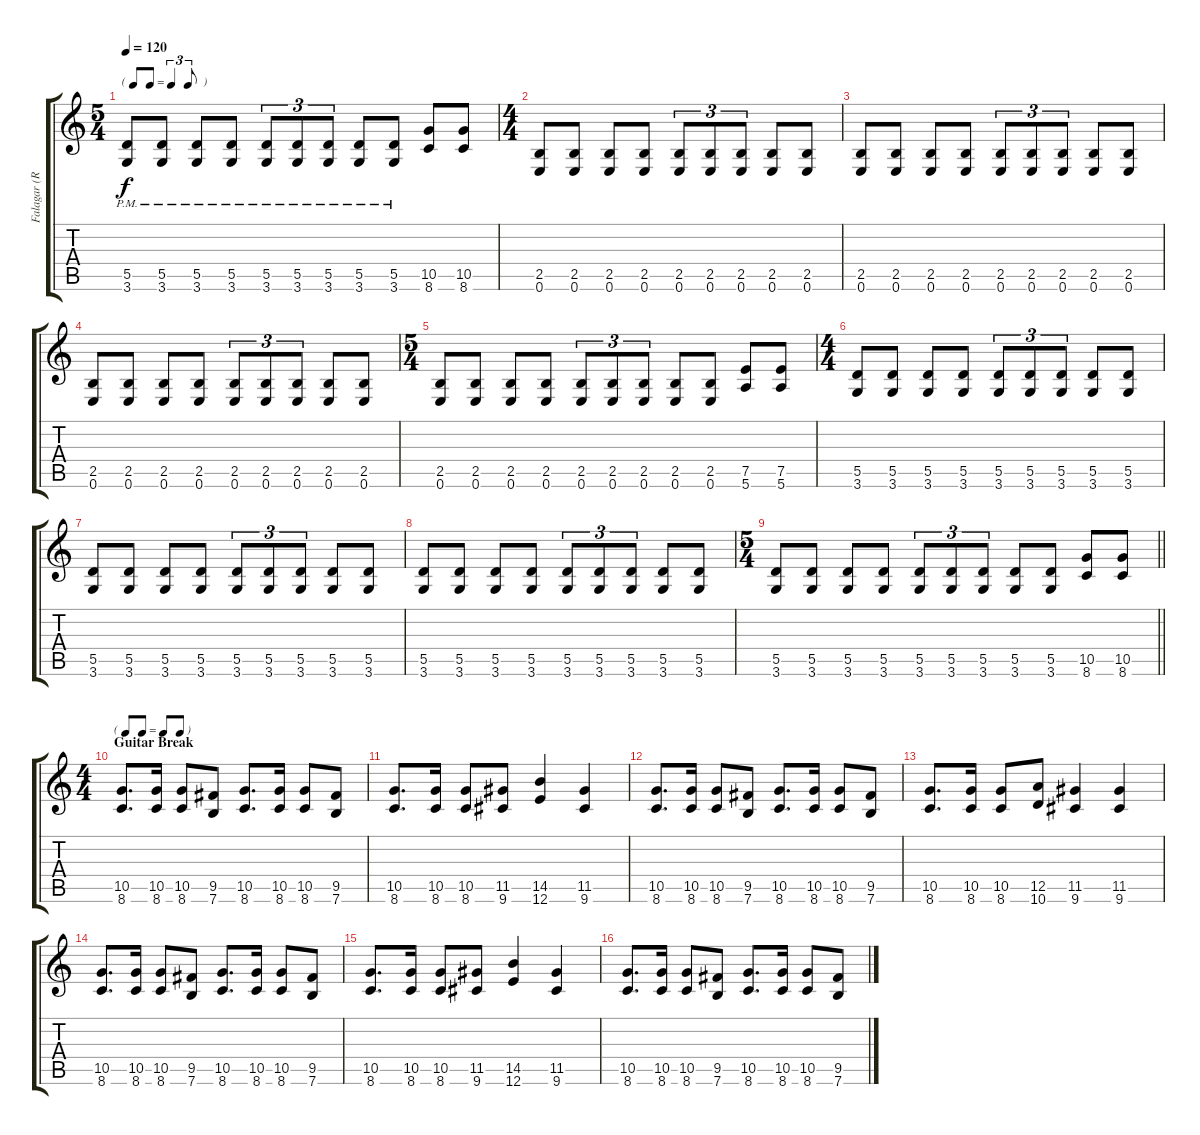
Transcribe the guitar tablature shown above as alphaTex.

\track ("Falagar (Rhythm)" "Falagar (R") {instrument distortionguitar}
\staff {score tabs}
\tuning (E4 B3 G3 D3 A2 E2) {hide}
\ts (5 4)
\tf triplet8th
\tempo 120
\clef g2
\ks c
(5.5{pm} 3.6{pm}).8{dy f} (5.5{pm} 3.6{pm}).8 (5.5{pm} 3.6{pm}).8 (5.5{pm} 3.6{pm}).8 (5.5{pm} 3.6{pm}).8{tu (3 2)} (5.5{pm} 3.6{pm}).8{tu (3 2)} (5.5{pm} 3.6{pm}).8{tu (3 2)} (5.5{pm} 3.6{pm}).8 (5.5{pm} 3.6{pm}).8 (10.5 8.6).8 (10.5 8.6).8 |
\ts (4 4)
(2.5 0.6).8 (2.5 0.6).8 (2.5 0.6).8 (2.5 0.6).8 (2.5 0.6).8{tu (3 2)} (2.5 0.6).8{tu (3 2)} (2.5 0.6).8{tu (3 2)} (2.5 0.6).8 (2.5 0.6).8 |
(2.5 0.6).8 (2.5 0.6).8 (2.5 0.6).8 (2.5 0.6).8 (2.5 0.6).8{tu (3 2)} (2.5 0.6).8{tu (3 2)} (2.5 0.6).8{tu (3 2)} (2.5 0.6).8 (2.5 0.6).8 |
(2.5 0.6).8 (2.5 0.6).8 (2.5 0.6).8 (2.5 0.6).8 (2.5 0.6).8{tu (3 2)} (2.5 0.6).8{tu (3 2)} (2.5 0.6).8{tu (3 2)} (2.5 0.6).8 (2.5 0.6).8 |
\ts (5 4)
(2.5 0.6).8 (2.5 0.6).8 (2.5 0.6).8 (2.5 0.6).8 (2.5 0.6).8{tu (3 2)} (2.5 0.6).8{tu (3 2)} (2.5 0.6).8{tu (3 2)} (2.5 0.6).8 (2.5 0.6).8 (7.5 5.6).8 (7.5 5.6).8 |
\ts (4 4)
(5.5 3.6).8 (5.5 3.6).8 (5.5 3.6).8 (5.5 3.6).8 (5.5 3.6).8{tu (3 2)} (5.5 3.6).8{tu (3 2)} (5.5 3.6).8{tu (3 2)} (5.5 3.6).8 (5.5 3.6).8 |
(5.5 3.6).8 (5.5 3.6).8 (5.5 3.6).8 (5.5 3.6).8 (5.5 3.6).8{tu (3 2)} (5.5 3.6).8{tu (3 2)} (5.5 3.6).8{tu (3 2)} (5.5 3.6).8 (5.5 3.6).8 |
(5.5 3.6).8 (5.5 3.6).8 (5.5 3.6).8 (5.5 3.6).8 (5.5 3.6).8{tu (3 2)} (5.5 3.6).8{tu (3 2)} (5.5 3.6).8{tu (3 2)} (5.5 3.6).8 (5.5 3.6).8 |
\ts (5 4)
\barLineRight lightlight
(5.5 3.6).8 (5.5 3.6).8 (5.5 3.6).8 (5.5 3.6).8 (5.5 3.6).8{tu (3 2)} (5.5 3.6).8{tu (3 2)} (5.5 3.6).8{tu (3 2)} (5.5 3.6).8 (5.5 3.6).8 (10.5 8.6).8 (10.5 8.6).8 |
\ts (4 4)
\tf none
\section ("" "Guitar Break")
(10.5 8.6).8{d} (10.5 8.6).16 (10.5 8.6).8 (9.5 7.6).8 (10.5 8.6).8{d} (10.5 8.6).16 (10.5 8.6).8 (9.5 7.6).8 |
(10.5 8.6).8{d} (10.5 8.6).16 (10.5 8.6).8 (11.5 9.6).8 (14.5 12.6).4 (11.5 9.6).4 |
(10.5 8.6).8{d} (10.5 8.6).16 (10.5 8.6).8 (9.5 7.6).8 (10.5 8.6).8{d} (10.5 8.6).16 (10.5 8.6).8 (9.5 7.6).8 |
(10.5 8.6).8{d} (10.5 8.6).16 (10.5 8.6).8 (12.5 10.6).8 (11.5 9.6).4 (11.5 9.6).4 |
(10.5 8.6).8{d} (10.5 8.6).16 (10.5 8.6).8 (9.5 7.6).8 (10.5 8.6).8{d} (10.5 8.6).16 (10.5 8.6).8 (9.5 7.6).8 |
(10.5 8.6).8{d} (10.5 8.6).16 (10.5 8.6).8 (11.5 9.6).8 (14.5 12.6).4 (11.5 9.6).4 |
(10.5 8.6).8{d} (10.5 8.6).16 (10.5 8.6).8 (9.5 7.6).8 (10.5 8.6).8{d} (10.5 8.6).16 (10.5 8.6).8 (9.5 7.6).8
